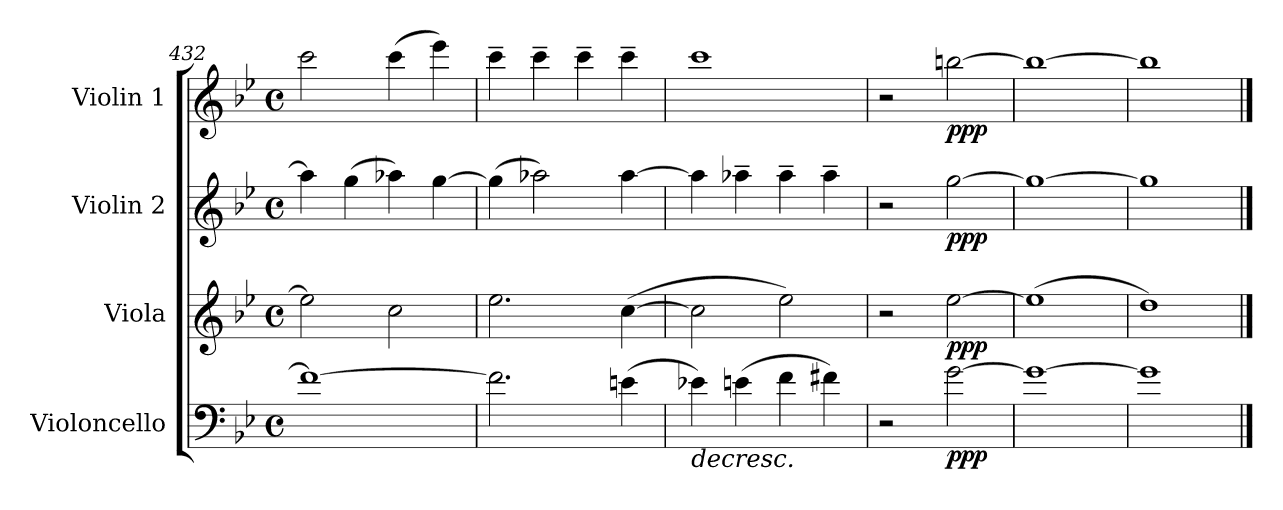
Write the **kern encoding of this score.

**kern	**dynam	**kern	**dynam	**kern	**dynam	**kern	**dynam
*part4	*part4	*part3	*part3	*part2	*part2	*part1	*part1
*staff4	*staff4	*staff3	*staff3	*staff2	*staff2	*staff1	*staff1
*I"Violoncello	*	*I"Viola	*	*I"Violin 2	*	*I"Violin 1	*
*I'Vc	*	*I'Vla	*	*I'Vln	*	*I'Vln	*
!!LO:PB:g=z
*clefF4	*	*clefG2	*	*clefG2	*	*clefG2	*
*k[b-e-]	*	*k[b-e-]	*	*k[b-e-]	*	*k[b-e-]	*
*M4/4	*	*M4/4	*	*M4/4	*	*M4/4	*
*met(c)	*	*met(c)	*	*met(c)	*	*met(c)	*
=432	=432	=432	=432	=432	=432	=432	=432
1f_	.	2ee-\]	.	4aa-\]	.	2ccc\	.
.	.	.	.	(4gg\	.	.	.
.	.	2cc\	.	4aa-X\)	.	(4ccc\	.
.	.	.	.	[>4gg\	.	4eee-\)	.
=433	=433	=433	=433	=433	=433	=433	=433
2.f\]	.	2.ee-\	.	(4gg\]	.	4ccc~\	.
.	.	.	.	2aa-X\)	.	4ccc~\	.
.	.	.	.	.	.	4ccc~\	.
(4en\	.	([4cc\	.	[>4aa-\	.	4ccc~\	.
=434	=434	=434	=434	=434	=434	=434	=434
!	!LO:HP:b	!	!	!	!	!	!
4e-X\)	>	2cc\]	.	4aa-\]	.	1ccc	.
(4en\	.	.	.	4aa-X~\	.	.	.
4f\	.	2ee-\)	.	4aa-~\	.	.	.
4f#X\)	.	.	.	4aa-~\	.	.	.
=435	=435	=435	=435	=435	=435	=435	=435
2r	.	2r	.	2r	.	2r	.
!	!LO:DY:b	!	!LO:DY:b	!	!LO:DY:b	!	!LO:DY:b
[>2g\	ppp	[>2ee-\	ppp	[>2gg\	ppp	[>2bbn\	ppp
=436	=436	=436	=436	=436	=436	=436	=436
1g_	.	(1ee-]	.	1gg_	.	1bb_	.
=437	=437	=437	=437	=437	=437	=437	=437
1g]	.	1dd)	.	1gg]	.	1bb]	.
.	]	.	.	.	.	.	.
==	==	==	==	==	==	==	==
*-	*-	*-	*-	*-	*-	*-	*-
